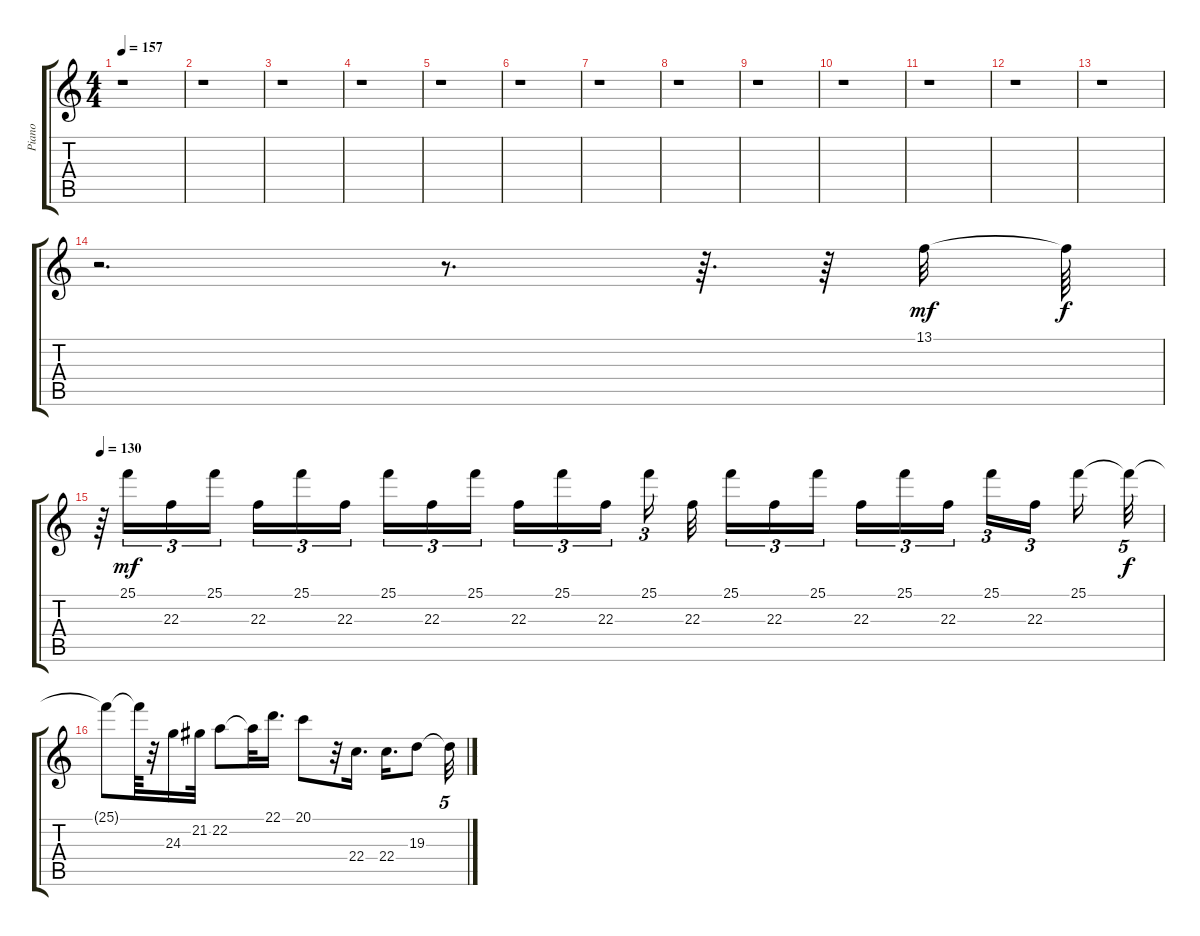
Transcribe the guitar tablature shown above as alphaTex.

\track ("Piano" "Piano") {instrument acousticgrandpiano}
\staff {score tabs}
\tuning (E4 B3 G3 D3 A2 E2) {hide}
\ts (4 4)
\tempo 157
\clef g2
\ks c
r.1{dy f} |
r.1 |
r.1 |
r.1 |
r.1 |
r.1 |
r.1 |
r.1 |
r.1 |
r.1 |
r.1 |
r.1 |
r.1 |
r.2{d} r.8{d} r.64{d} r.64 13.1.32{dy mf} 13.1{t}.64{dy f} |
\tempo 130
r.64 25.1.16{tu (3 2) dy mf} 22.3.16{tu (3 2)} 25.1.16{tu (3 2)} 22.3.16{tu (3 2)} 25.1.16{tu (3 2)} 22.3.16{tu (3 2)} 25.1.16{tu (3 2)} 22.3.16{tu (3 2)} 25.1.16{tu (3 2)} 22.3.16{tu (3 2)} 25.1.16{tu (3 2)} 22.3.16{tu (3 2)} 25.1.16{tu (3 2)} 22.3.32 25.1.16{tu (3 2)} 22.3.16{tu (3 2)} 25.1.16{tu (3 2)} 22.3.16{tu (3 2)} 25.1.16{tu (3 2)} 22.3.16{tu (3 2)} 25.1.16{tu (3 2)} 22.3.16{tu (3 2)} 25.1.16 25.1{t}.32{tu (5 4) dy f} |
25.1{t}.8 25.1{t}.64 r.32 24.3.16 21.2.32 22.2.8 22.2{t}.32 22.1.16{d} 20.1.8 r.32 22.4.16{d} 22.4.16{d} 19.3.8 19.3{t}.32{tu (5 4)}
